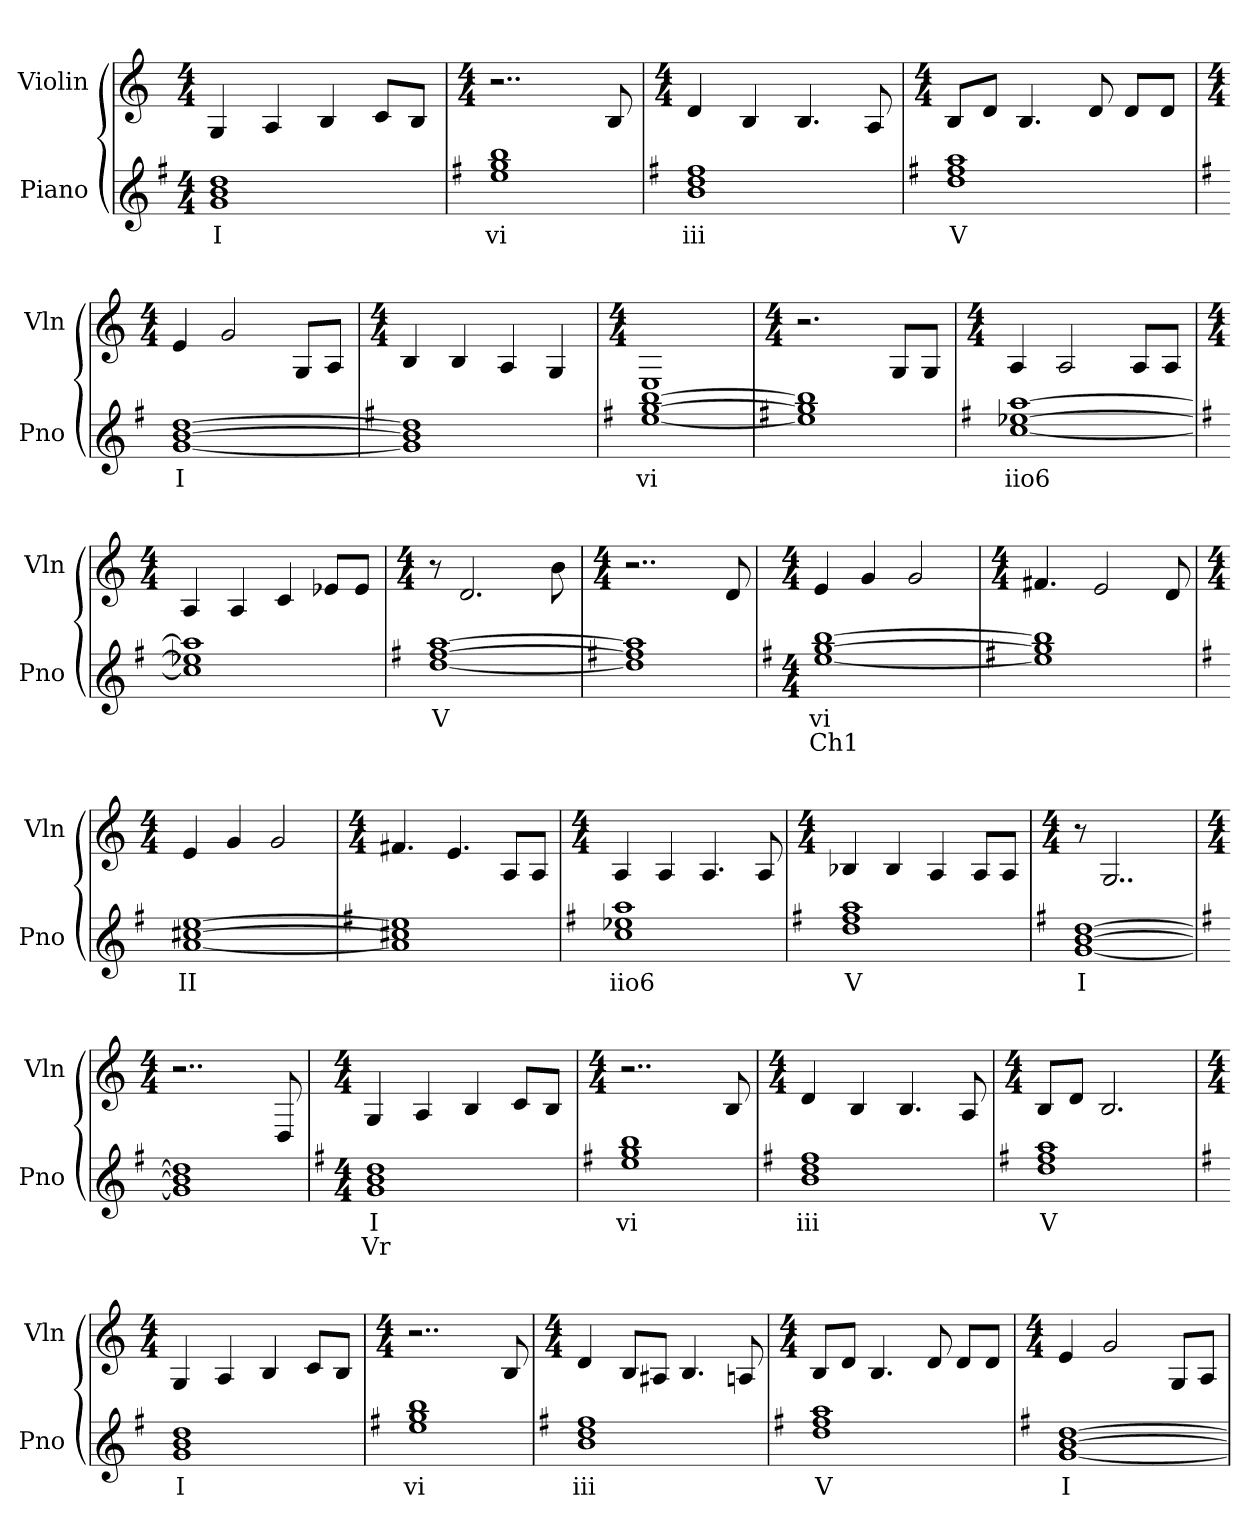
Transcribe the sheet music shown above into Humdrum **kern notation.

**kern	**text	**text	**kern
*part2	*part2	*part2	*part1
*staff2	*staff2	*staff2	*staff1
*I"Piano	*	*	*I"Violin
*I'Pno	*	*	*I'Vln
*k[f#]	*	*	*
*G:	*	*	*
*M4/4	*	*	*M4/4
=	=	=	=
1g 1b 1dd	I	.	4G
.	.	.	4A
.	.	.	4B
.	.	.	8cL
.	.	.	8BJ
=	=	=	=
*k[f#]	*	*	*
*G:	*	*	*
*	*	*	*M4/4
1ee 1gg 1bb	vi	.	2..r
.	.	.	8B
=	=	=	=
*k[f#]	*	*	*
*G:	*	*	*
*	*	*	*M4/4
1b 1dd 1ff#	iii	.	4d
.	.	.	4B
.	.	.	4.B
.	.	.	8A
=	=	=	=
*k[f#]	*	*	*
*G:	*	*	*
*	*	*	*M4/4
1dd 1ff# 1aa	V	.	8BL
.	.	.	8dJ
.	.	.	4.B
.	.	.	8d
.	.	.	8dL
.	.	.	8dJ
=	=	=	=
*k[f#]	*	*	*
*G:	*	*	*
*	*	*	*M4/4
[1g [1b [1dd	I	.	4e
.	.	.	2g
.	.	.	8GL
.	.	.	8AJ
=	=	=	=
*k[f#]	*	*	*
*G:	*	*	*
*	*	*	*M4/4
1g] 1b] 1dd]	.	.	4B
.	.	.	4B
.	.	.	4A
.	.	.	4G
=	=	=	=
*k[f#]	*	*	*
*G:	*	*	*
*	*	*	*M4/4
[1ee [1gg [1bb	vi	.	1E
=	=	=	=
*k[f#]	*	*	*
*G:	*	*	*
*	*	*	*M4/4
1ee] 1gg] 1bb]	.	.	2.r
.	.	.	8GL
.	.	.	8GJ
=	=	=	=
*k[f#]	*	*	*
*G:	*	*	*
*	*	*	*M4/4
[1cc [1ee-X [1aa	iio6	.	4A
.	.	.	2A
.	.	.	8AL
.	.	.	8AJ
=	=	=	=
*k[f#]	*	*	*
*G:	*	*	*
*	*	*	*M4/4
1cc] 1ee-X] 1aa]	.	.	4A
.	.	.	4A
.	.	.	4c
.	.	.	8e-XL
.	.	.	8e-J
=	=	=	=
*k[f#]	*	*	*
*G:	*	*	*
*	*	*	*M4/4
[1dd [1ff# [1aa	V	.	8r
.	.	.	2.d
.	.	.	8b
=	=	=	=
*k[f#]	*	*	*
*G:	*	*	*
*	*	*	*M4/4
1dd] 1ff#] 1aa]	.	.	2..r
.	.	.	8d
=	=	=	=
*k[f#]	*	*	*
*G:	*	*	*
*M4/4	*	*	*M4/4
[1ee [1gg [1bb	vi	Ch1	4e
.	.	.	4g
.	.	.	2g
=	=	=	=
*k[f#]	*	*	*
*G:	*	*	*
*	*	*	*M4/4
1ee] 1gg] 1bb]	.	.	4.f#X
.	.	.	2e
.	.	.	8d
=	=	=	=
*k[f#]	*	*	*
*G:	*	*	*
*	*	*	*M4/4
[1a [1cc#X [1ee	II	.	4e
.	.	.	4g
.	.	.	2g
=	=	=	=
*k[f#]	*	*	*
*G:	*	*	*
*	*	*	*M4/4
1a] 1cc#X] 1ee]	.	.	4.f#X
.	.	.	4.e
.	.	.	8AL
.	.	.	8AJ
=	=	=	=
*k[f#]	*	*	*
*G:	*	*	*
*	*	*	*M4/4
1cc 1ee-X 1aa	iio6	.	4A
.	.	.	4A
.	.	.	4.A
.	.	.	8A
=	=	=	=
*k[f#]	*	*	*
*G:	*	*	*
*	*	*	*M4/4
1dd 1ff# 1aa	V	.	4B-X
.	.	.	4B-
.	.	.	4A
.	.	.	8AL
.	.	.	8AJ
=	=	=	=
*k[f#]	*	*	*
*G:	*	*	*
*	*	*	*M4/4
[1g [1b [1dd	I	.	8r
.	.	.	2..G
=	=	=	=
*k[f#]	*	*	*
*G:	*	*	*
*	*	*	*M4/4
1g] 1b] 1dd]	.	.	2..r
.	.	.	8D
=	=	=	=
*k[f#]	*	*	*
*G:	*	*	*
*M4/4	*	*	*M4/4
1g 1b 1dd	I	Vr	4G
.	.	.	4A
.	.	.	4B
.	.	.	8cL
.	.	.	8BJ
=	=	=	=
*k[f#]	*	*	*
*G:	*	*	*
*	*	*	*M4/4
1ee 1gg 1bb	vi	.	2..r
.	.	.	8B
=	=	=	=
*k[f#]	*	*	*
*G:	*	*	*
*	*	*	*M4/4
1b 1dd 1ff#	iii	.	4d
.	.	.	4B
.	.	.	4.B
.	.	.	8A
=	=	=	=
*k[f#]	*	*	*
*G:	*	*	*
*	*	*	*M4/4
1dd 1ff# 1aa	V	.	8BL
.	.	.	8dJ
.	.	.	2.B
=	=	=	=
*k[f#]	*	*	*
*G:	*	*	*
*	*	*	*M4/4
1g 1b 1dd	I	.	4G
.	.	.	4A
.	.	.	4B
.	.	.	8cL
.	.	.	8BJ
=	=	=	=
*k[f#]	*	*	*
*G:	*	*	*
*	*	*	*M4/4
1ee 1gg 1bb	vi	.	2..r
.	.	.	8B
=	=	=	=
*k[f#]	*	*	*
*G:	*	*	*
*	*	*	*M4/4
1b 1dd 1ff#	iii	.	4d
.	.	.	8BL
.	.	.	8A#XJ
.	.	.	4.B
.	.	.	8An
=	=	=	=
*k[f#]	*	*	*
*G:	*	*	*
*	*	*	*M4/4
1dd 1ff# 1aa	V	.	8BL
.	.	.	8dJ
.	.	.	4.B
.	.	.	8d
.	.	.	8dL
.	.	.	8dJ
=	=	=	=
*k[f#]	*	*	*
*G:	*	*	*
*	*	*	*M4/4
[1g [1b [1dd	I	.	4e
.	.	.	2g
.	.	.	8GL
.	.	.	8AJ
=	=	=	=
*-	*-	*-	*-
